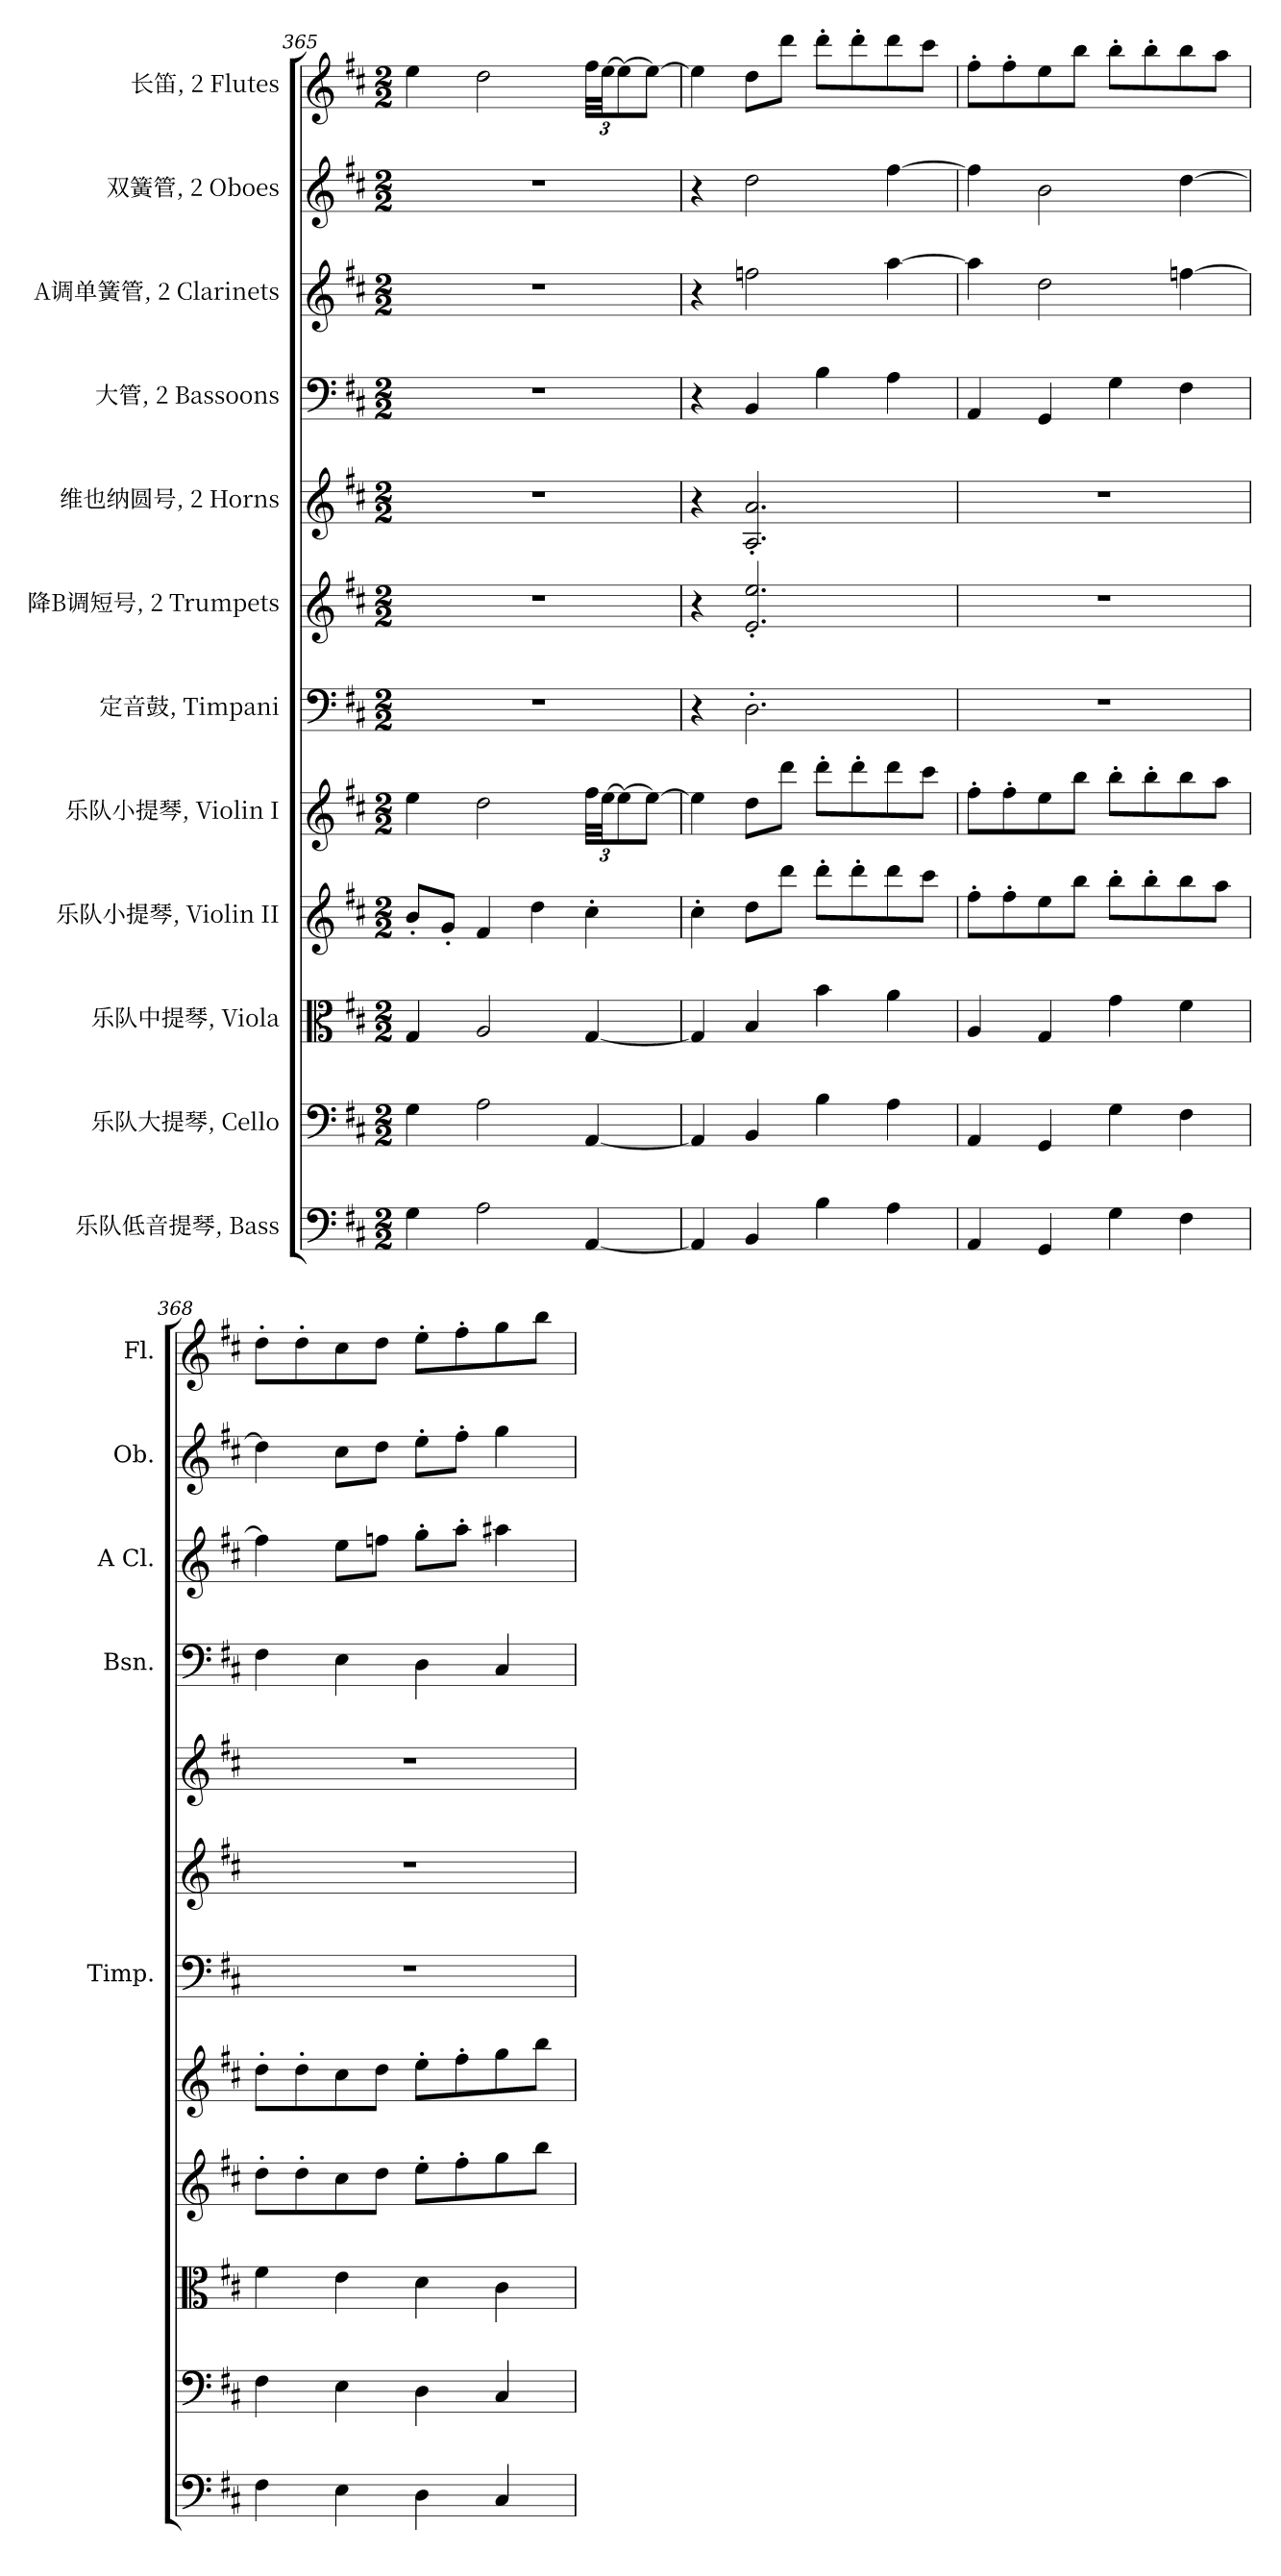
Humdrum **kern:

**kern	**kern	**kern	**kern	**kern	**kern	**kern	**kern	**kern	**kern	**kern	**kern
*part12	*part11	*part10	*part9	*part8	*part7	*part6	*part5	*part4	*part3	*part2	*part1
*staff12	*staff11	*staff10	*staff9	*staff8	*staff7	*staff6	*staff5	*staff4	*staff3	*staff2	*staff1
*I"乐队低音提琴, Bass	*I"乐队大提琴, Cello	*I"乐队中提琴, Viola	*I"乐队小提琴, Violin II	*I"乐队小提琴, Violin I	*I"定音鼓, Timpani	*I"降B调短号, 2 Trumpets	*I"维也纳圆号, 2 Horns	*I"大管, 2 Bassoons	*I"A调单簧管, 2 Clarinets	*I"双簧管, 2 Oboes	*I"长笛, 2 Flutes
*	*	*	*	*	*I'Timp.	*	*	*I'Bsn.	*I'A Cl.	*I'Ob.	*I'Fl.
*clefF4	*clefF4	*clefC3	*clefG2	*clefG2	*clefF4	*clefG2	*clefG2	*clefF4	*clefG2	*clefG2	*clefG2
*ITrd7c12	*	*	*	*	*	*ITrd1c2	*ITrd4c7	*	*ITrd2c3	*	*
*k[f#c#]	*k[f#c#]	*k[f#c#]	*k[f#c#]	*k[f#c#]	*k[f#c#]	*k[]	*k[f#]	*k[f#c#]	*k[f#c#g#d#a#]	*k[f#c#]	*k[f#c#]
*M2/2	*M2/2	*M2/2	*M2/2	*M2/2	*M2/2	*M2/2	*M2/2	*M2/2	*M2/2	*M2/2	*M2/2
=365	=365	=365	=365	=365	=365	=365	=365	=365	=365	=365	=365
4GG\	4G\	4G/	8b'/L	4ee\	1r	1r	1r	1r	1r	1r	4ee\
.	.	.	8g'/J	.	.	.	.	.	.	.	.
2AA\	2A\	2A/	4f#/	2dd\	.	.	.	.	.	.	2dd\
.	.	.	4dd\	.	.	.	.	.	.	.	.
*	*	*	*	*Xbrackettup	*	*	*	*	*	*	*Xbrackettup
[4AAA/	[4AA/	[4G/	4cc#'\	48ff#\LLL	.	.	.	.	.	.	48ff#\LLL
.	.	.	.	[48ee\JJ	.	.	.	.	.	.	[48ee\JJ
.	.	.	.	12ee\_	.	.	.	.	.	.	12ee\_
.	.	.	.	8ee\J_	.	.	.	.	.	.	8ee\J_
=366	=366	=366	=366	=366	=366	=366	=366	=366	=366	=366	=366
4AAA/]	4AA/]	4G/]	4cc#'\	4ee\]	4r	4r	4r	4r	4r	4r	4ee\]
4BBB/	4BB/	4B/	8dd\L	8dd\L	2.D'\	2.d/' 2.dd/'	2.D/' 2.d/'	4BB/	2ddn\	2dd\	8dd\L
.	.	.	8ddd\J	8ddd\J	.	.	.	.	.	.	8ddd\J
4BB\	4B\	4b\	8ddd'\L	8ddd'\L	.	.	.	4B\	.	.	8ddd'\L
.	.	.	8ddd'\	8ddd'\	.	.	.	.	.	.	8ddd'\
4AA\	4A\	4a\	8ddd\	8ddd\	.	.	.	4A\	[4ff#\	[4ff#\	8ddd\
.	.	.	8ccc#\J	8ccc#\J	.	.	.	.	.	.	8ccc#\J
=367	=367	=367	=367	=367	=367	=367	=367	=367	=367	=367	=367
4AAA/	4AA/	4A/	8ff#'\L	8ff#'\L	1r	1r	1r	4AA/	4ff#\]	4ff#\]	8ff#'\L
.	.	.	8ff#'\	8ff#'\	.	.	.	.	.	.	8ff#'\
4GGG/	4GG/	4G/	8ee\	8ee\	.	.	.	4GG/	2b\	2b\	8ee\
.	.	.	8bb\J	8bb\J	.	.	.	.	.	.	8bb\J
4GG\	4G\	4g\	8bb'\L	8bb'\L	.	.	.	4G\	.	.	8bb'\L
.	.	.	8bb'\	8bb'\	.	.	.	.	.	.	8bb'\
4FF#\	4F#\	4f#\	8bb\	8bb\	.	.	.	4F#\	[4ddn\	[4dd\	8bb\
.	.	.	8aa\J	8aa\J	.	.	.	.	.	.	8aa\J
!!LO:PB:g=z
=368	=368	=368	=368	=368	=368	=368	=368	=368	=368	=368	=368
4FF#\	4F#\	4f#\	8dd'\L	8dd'\L	1r	1r	1r	4F#\	4dd\]	4dd\]	8dd'\L
.	.	.	8dd'\	8dd'\	.	.	.	.	.	.	8dd'\
4EE\	4E\	4e\	8cc#\	8cc#\	.	.	.	4E\	8cc#\L	8cc#\L	8cc#\
.	.	.	8dd\J	8dd\J	.	.	.	.	8ddn\J	8dd\J	8dd\J
4DD\	4D\	4d\	8ee'\L	8ee'\L	.	.	.	4D\	8ee'\L	8ee'\L	8ee'\L
.	.	.	8ff#'\	8ff#'\	.	.	.	.	8ff#'\J	8ff#'\J	8ff#'\
4CC#/	4C#/	4c#\	8gg\	8gg\	.	.	.	4C#/	4ff##X\	4gg\	8gg\
.	.	.	8bb\J	8bb\J	.	.	.	.	.	.	8bb\J
=	=	=	=	=	=	=	=	=	=	=	=
*-	*-	*-	*-	*-	*-	*-	*-	*-	*-	*-	*-
